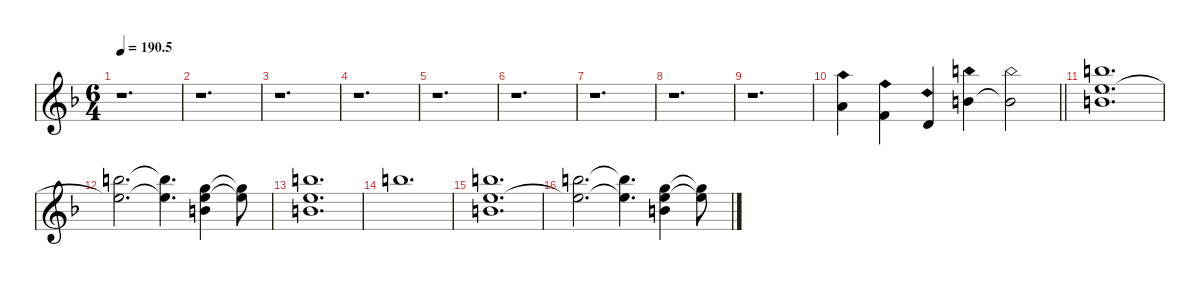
\defaultSystemsLayout 4
\hideDynamics
\bracketExtendMode nobrackets
\singleTrackTrackNamePolicy hidden
\multiTrackTrackNamePolicy hidden
\firstSystemTrackNameMode fullname
\firstSystemTrackNameOrientation horizontal
\otherSystemsTrackNameOrientation horizontal
\track ("Keyboards" "vln.") {defaultSystemsLayout 8 instrument stringensemble1}
\staff {score}
\tuning (D4 A3 F3 D3 A2 D2)
\ts (6 4)
\tempo
190.5
\accidentals auto
\clef g2
\ottava regular
\simile none
\ks dminor
r.1{d dy f beam Down} |
r.1{d beam Down} |
r.1{d beam Down} |
r.1{d beam Down} |
r.1{d beam Down} |
r.1{d beam Down} |
r.1{d beam Down} |
r.1{d beam Down} |
r.1{d beam Down} |
\barLineRight lightlight
7.1{ah 12 acc forcenatural}.4{instrument acousticgrandpiano beam Down} 8.2{ah 12 acc forcenatural}.4{beam Down} 9.3{ah 12 acc forcenatural}.4{beam Up} 9.1{ah 12 acc forcenatural}.4{dy ff beam Down} 9.1{ah 12 t acc forcenatural}.2{beam Down} |
(21.1{acc forcenatural} 19.2{acc forcenatural} 18.3{acc forcenatural}).1{d beam Down} |
(21.1{acc forcenatural} 19.2{t acc forcenatural}).2{d beam Down} (21.1{t acc forcenatural} 19.2{t acc forcenatural}).4{d beam Down} (17.1{acc forcenatural} 19.2{acc forcenatural} 18.3{acc forcenatural}).4{beam Down} (17.1{t acc forcenatural} 19.2{t acc forcenatural}).8{beam Down} |
(21.1{acc forcenatural} 19.2{acc forcenatural} 18.3{acc forcenatural}).1{d beam Down} |
21.1{acc forcenatural}.1{d beam Down} |
(21.1{acc forcenatural} 19.2{acc forcenatural} 18.3{acc forcenatural}).1{d beam Down} |
(21.1{acc forcenatural} 19.2{t acc forcenatural}).2{d beam Down} (21.1{t acc forcenatural} 19.2{t acc forcenatural}).4{d beam Down} (17.1{acc forcenatural} 19.2{acc forcenatural} 18.3{acc forcenatural}).4{beam Down} (17.1{t acc forcenatural} 19.2{t acc forcenatural}).8{beam Down}
